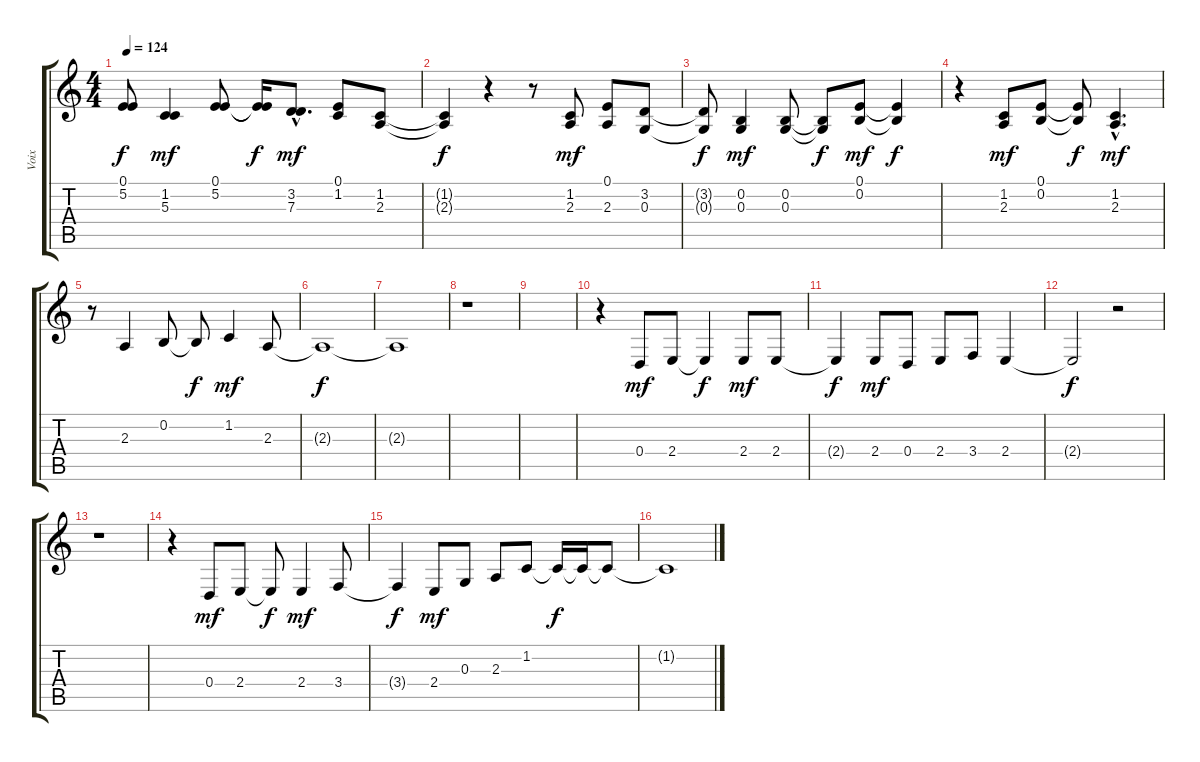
\track ("Voix" "Voix") {instrument cello}
\staff {score tabs}
\tuning (E4 B3 G3 D3 A2 E2) {hide}
\ts (4 4)
\tempo 124
\clef g2
\ks c
(0.1{t} 5.2{t}).8{dy f} (1.2 5.3).4{dy mf} (0.1 5.2).8 (0.1{t} 5.2{t}).16{dy f} (3.2{hac} 7.3{hac}).8{d dy mf} (0.1 1.2).8 (1.2 2.3).8 |
(1.2{t} 2.3{t}).4{dy f} r.4 r.8 (1.2 2.3).8{dy mf} (0.1 2.3).8 (3.2 0.3).8 |
(3.2{t} 0.3{t}).8{dy f} (0.2 0.3).4{dy mf} (0.2 0.3).8 (0.2{t} 0.3{t}).8{dy f} (0.1 0.2).8{dy mf} (0.1{t} 0.2{t}).4{dy f} |
r.4 (1.2 2.3).8{dy mf} (0.1 0.2).8 (0.1{t} 0.2{t}).8{dy f} (1.2{hac} 2.3{hac}).4{d dy mf} |
r.8 2.3.4 0.2.8 0.2{t}.8{dy f} 1.2.4{dy mf} 2.3.8 |
2.3{t}.1{dy f} |
2.3{t}.1 |
r.1 |
|
r.4 0.4.8{dy mf} 2.4.8 2.4{t}.4{dy f} 2.4.8{dy mf} 2.4.8 |
2.4{t}.4{dy f} 2.4.8{dy mf} 0.4.8 2.4.8 3.4.8 2.4.4 |
2.4{t}.2{dy f} r.2 |
r.1 |
r.4 0.4.8{dy mf} 2.4.8 2.4{t}.8{dy f} 2.4.4{dy mf} 3.4.8 |
3.4{t}.4{dy f} 2.4.8{dy mf} 0.3.8 2.3.8 1.2.8 1.2{t}.16{dy f} 1.2{t}.16 1.2{t}.8 |
1.2{t}.1
